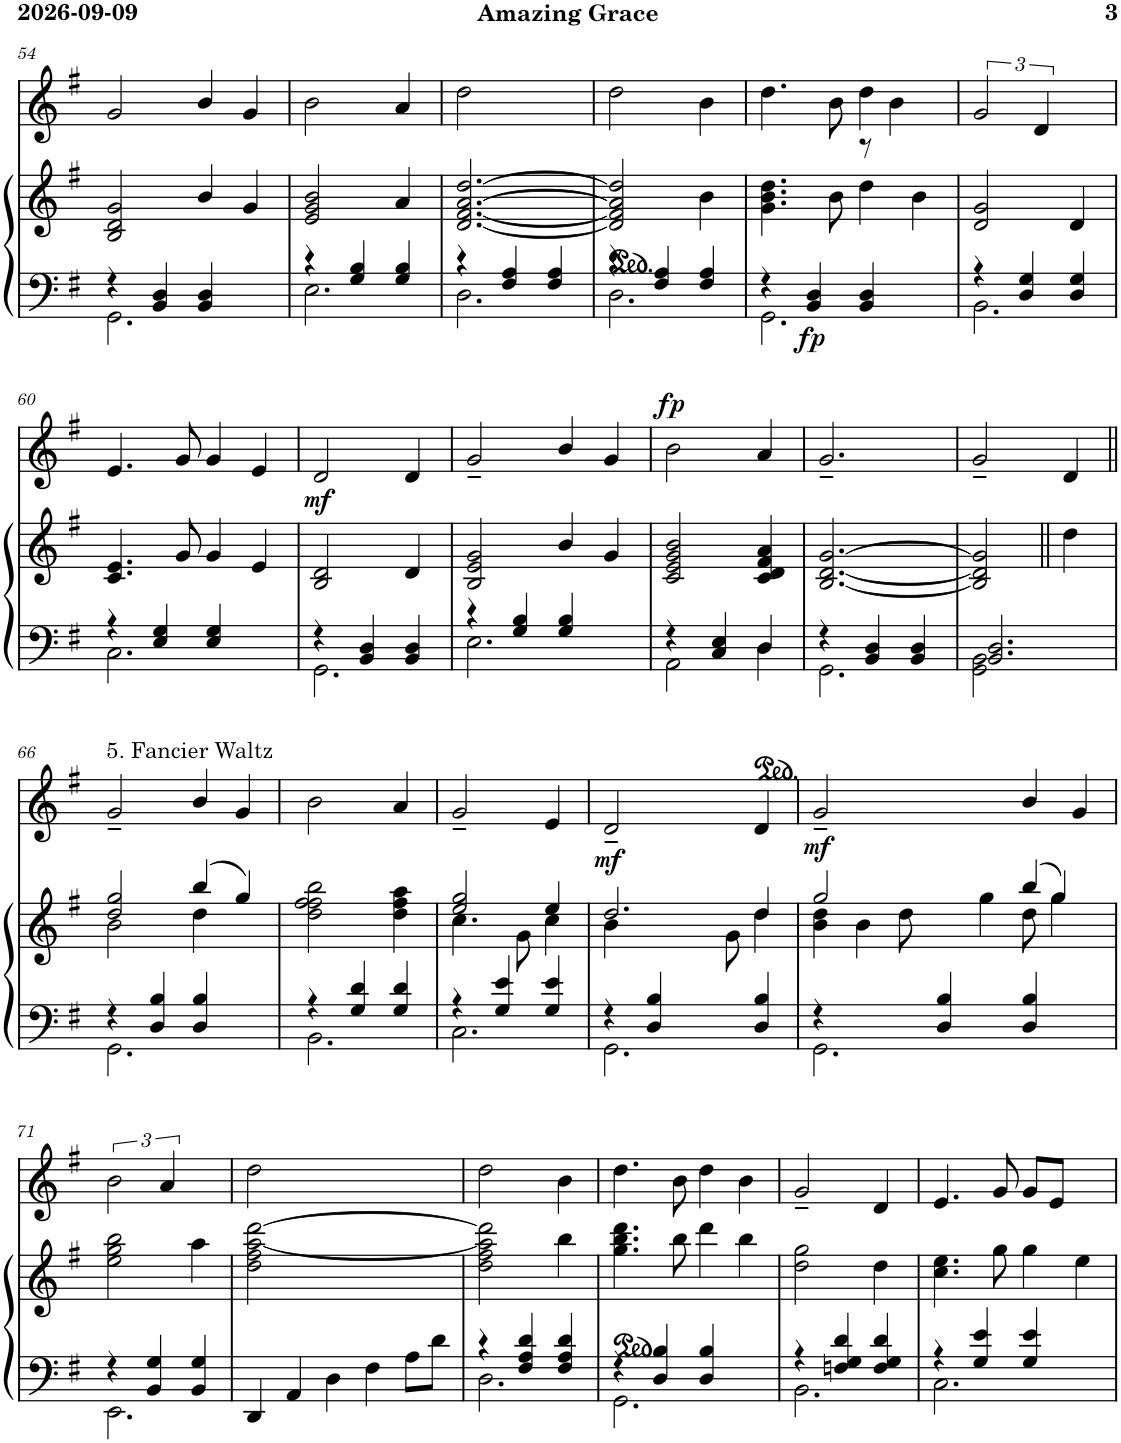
**kern	**kern	**dynam	**kern	**dynam
*part2	*part2	*part2	*part1	*part1
*staff3	*staff2	*staff2/3	*staff1	*staff1
*I"Piano	*	*	*I"Voice	*
*I'Pno	*	*	*I'V	*
!!LO:PB:g=z
*clefF4	*clefG2	*	*clefG2	*
*k[f#]	*k[f#]	*	*k[f#]	*
*M3/4	*M3/4	*	*M3/4	*
=54	=54	=54	=54	=54
*^	*	*	*	*
4r	2.GG\	2B/ 2d/ 2g/	.	2g/	.
4BB/ 4D/	.	.	.	.	.
4BB/ 4D/	.	4b/	.	4b/	.
4ryy	4ryy	4g/	.	4g/	.
=55	=55	=55	=55	=55	=55
4r	2.E\	2e/ 2g/ 2b/	.	2b\	.
4G/ 4B/	.	.	.	.	.
4G/ 4B/	.	4a/	.	4a/	.
=56	=56	=56	=56	=56	=56
4r	2.D\	[2.d/ [2.f#/ [2.a/ [2.dd/	.	2dd\	.
4F#/ 4A/	.	.	.	.	.
4F#/ 4A/	.	.	.	4ryy	.
=57	=57	=57	=57	=57	=57
4r	2.D\	2d/] 2f#/] 2a/] 2dd/]	.	2dd\	.
4F#/ 4A/	.	.	.	.	.
4F#/ 4A/	.	4b\	.	4b\	.
=58	=58	=58	=58	=58	=58
*	*	*	*	*^	*
4r	2.GG\	4.g\ 4.b\ 4.dd\	.	4.dd\	2ryy	.
!	!	!	!LO:DY:b=2	!	!	!
4BB/ 4D/	.	.	fp	.	.	.
.	.	8b\	.	8b\	.	.
4BB/ 4D/	.	4dd\	.	4dd\	8r	.
.	.	.	.	.	[8b\	.
4ryy	4ryy	4b\	.	4ryy	4ryy	.
*	*	*	*	*v	*v	*
=59	=59	=59	=59	=59	=59
4r	2.BB\	2d/ 2g/	.	3g/	.
4D/ 4G/	.	.	.	.	.
.	.	.	.	8b\]	.
.	.	.	.	6d/	.
4D/ 4G/	.	4d/	.	.	.
.	.	.	.	4ryy	.
8ryy	8ryy	8ryy	.	.	.
!!LO:LB:g=z
=60	=60	=60	=60	=60	=60
4r	2.C\	4.c/ 4.e/	.	4.e/	.
4E/ 4G/	.	.	.	.	.
.	.	8g/	.	8g/	.
4E/ 4G/	.	4g/	.	4g/	.
4ryy	4ryy	4e/	.	4e/	.
=61	=61	=61	=61	=61	=61
!	!	!	!	!	!LO:DY:b
4r	2.GG\	2B/ 2d/	.	2d/	mf
4BB/ 4D/	.	.	.	.	.
4BB/ 4D/	.	4d/	.	4d/	.
=62	=62	=62	=62	=62	=62
4r	2.E\	2B/ 2e/ 2g/	.	2g~/	.
4G/ 4B/	.	.	.	.	.
4G/ 4B/	.	4b/	.	4b/	.
4ryy	4ryy	4g/	.	4g/	.
=63	=63	=63	=63	=63	=63
!	!	!	!	!	!LO:DY:a
4r	2AA\	2c/ 2e/ 2g/ 2b/	.	2b\	fp
4C/ 4E/	.	.	.	.	.
4D/	4D\	4c/ 4d/ 4f#/ 4a/	.	4a/	.
=64	=64	=64	=64	=64	=64
4r	2.GG\	[2.B/ [2.d/ [2.g/	.	2.g~/	.
4BB/ 4D/	.	.	.	.	.
4BB/ 4D/	.	.	.	.	.
=65||	=65||	=65||	=65	=65	=65
2.BB/ 2.D/	2GG\ 2BB\	2B/] 2d/] 2g/]	.	2g~/	.
.	4ryy	4dd\	.	4d/	.
!!LO:LB:g=z
=66||	=66||	=66||	=66||	=66||	=66||
*	*	*^	*	*	*
!	!	!	!	!	!LO:TX:a:t=5. Fancier Waltz	!
4r	2.GG\	2dd/ 2gg/	2b\	.	2g~/	.
4D/ 4B/	.	.	.	.	.	.
4D/ 4B/	.	(>4bb/	4dd\	.	4b/	.
4ryy	4ryy	4gg/)	4ryy	.	4g/	.
*	*	*v	*v	*	*	*
=67	=67	=67	=67	=67	=67
4r	2.BB\	2dd\ 2ff#\ 2ff#\ 2bb\	.	2b\	.
4G/ 4d/	.	.	.	.	.
4G/ 4d/	.	4dd\ 4ff#\ 4aa\	.	4a/	.
=68	=68	=68	=68	=68	=68
*	*	*^	*	*	*
4r	2.C\	2ee/ 2gg/	4.cc\	.	2g~/	.
4G/ 4e/	.	.	.	.	.	.
.	.	.	8g\	.	.	.
4G/ 4e/	.	4ee/	4cc\	.	4e/	.
=69	=69	=69	=69	=69	=69	=69
!	!	!	!	!	!	!LO:DY:b
4r	2.GG\	2.dd/	4b\	.	2d~/	mf
4D/ 4B/	.	.	8ryy	.	.	.
*	*	*v	*v	*	*	*
4ryy	.	.	.	4ryy	.
8ryy	4.ryy	8g\	.	8ryy	.
*	*	*^	*	*	*
4D/ 4B/	.	4dd\	4dd/	.	4d/	.
=70	=70	=70	=70	=70	=70	=70
*	*	*	*^	*	*	*
!	!	!	!	!	!	!	!LO:DY:b
4r	2.GG\	2gg/	4b\ 4dd\	4.ryy	.	2g~/	mf
8ryy	.	.	4b\	.	.	.	.
*	*	*	*v	*v	*	*	*
2ryy	.	.	.	.	.	.
.	.	4ryy	8dd\	.	8ryy	.
.	.	.	8ryy	.	4ryy	.
*	*	*v	*v	*	*	*
.	4D/ 4B/	4ryy	.	.	.
4.ryy	.	.	.	4.ryy	.
.	2.ryy	4gg\	.	.	.
*	*	*^	*	*	*
4D/ 4B/	.	8dd\	(>4bb/	.	4b/	.
*	*	*	*^	*	*	*
.	.	4gg\	.	4gg/)	.	.	.
4ryy	.	.	4ryy	.	.	4g/	.
.	.	8ryy	.	8ryy	.	.	.
*	*	*v	*v	*v	*	*	*
!!LO:LB:g=z
=71	=71	=71	=71	=71	=71
4r	2.EE\	2ee\ 2gg\ 2bb\	.	3b\	.
2ryy	.	.	.	.	.
.	.	.	.	2ryy	.
.	.	4ryy	.	.	.
4BB/ 4G/	2ryy	4aa\	.	.	.
.	.	.	.	6a/	.
4BB/ 4G/	.	4ryy	.	4ryy	.
*v	*v	*	*	*	*
=72	=72	=72	=72	=72
4DD/	2dd\ 2ff#\ [2aa\ [2ddd\	.	2dd\	.
4AA/	.	.	.	.
4D\	4ryy	.	4ryy	.
4F#\	2ryy	.	2ryy	.
8A\L	.	.	.	.
8d\J	.	.	.	.
=73	=73	=73	=73	=73
*^	*	*	*	*
4r	2.D\	2dd\ 2ff#\ 2aa\] 2ddd\]	.	2dd\	.
4F#/ 4A/ 4d/	.	.	.	.	.
4F#/ 4A/ 4d/	.	2ryy	.	2ryy	.
2ryy	2ryy	.	.	.	.
.	.	4bb\	.	4b\	.
=74	=74	=74	=74	=74	=74
4r	2.GG\	4.gg\ 4.bb\ 4.ddd\	.	4.dd\	.
4D/ 4B/	.	.	.	.	.
.	.	8bb\	.	8b\	.
4D/ 4B/	.	4ddd\	.	4dd\	.
4ryy	4ryy	4bb\	.	4b\	.
=75	=75	=75	=75	=75	=75
4r	2.BB\	2dd\ 2gg\	.	2g~/	.
4Fn/ 4G/ 4d/	.	.	.	.	.
4F/ 4G/ 4d/	.	4dd\	.	4d/	.
=76	=76	=76	=76	=76	=76
4r	2.C\	4.cc\ 4.ee\	.	4.e/	.
4G/ 4e/	.	.	.	.	.
.	.	8gg\	.	8g/	.
4G/ 4e/	.	4gg\	.	8g/L	.
.	.	.	.	8e/J	.
4ryy	4ryy	4ee\	.	4ryy	.
*v	*v	*	*	*	*
=	=	=	=	=
*-	*-	*-	*-	*-
